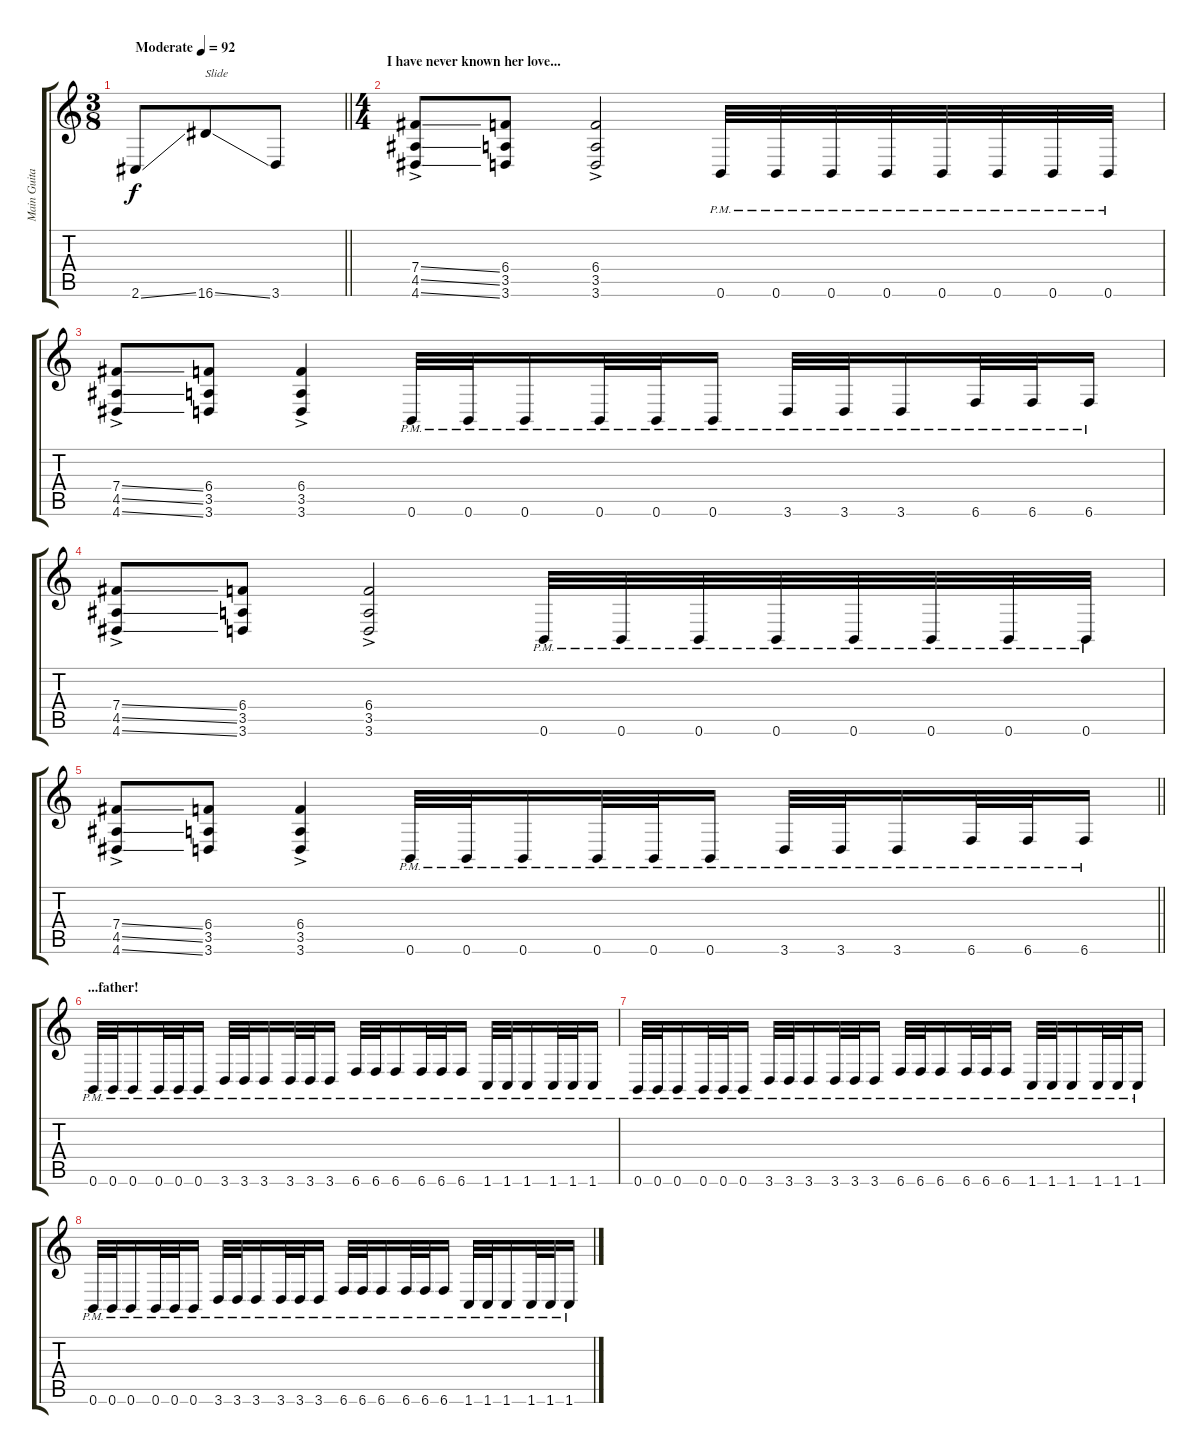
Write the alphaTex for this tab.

\track ("Main Guitar" "Main Guita") {instrument distortionguitar}
\staff {score tabs}
\tuning (Eb4 B3 Gb3 B2 Gb2 B1) {hide}
\ts (3 8)
\tempo (92 "Moderate")
\clef g2
\barLineRight lightlight
\ks c
2.6{ss}.8{dy f instrument distortionguitar} 16.6{ss}.8{txt "Slide"} 3.6.8 |
\ts (4 4)
\section ("" "I have never known her love...")
(7.4{ss} 4.5{ss} 4.6{ss ac}).8 (6.4 3.5 3.6).8 (6.4 3.5 3.6{ac}).2 0.6{pm}.32 0.6{pm}.32 0.6{pm}.32 0.6{pm}.32 0.6{pm}.32 0.6{pm}.32 0.6{pm}.32 0.6{pm}.32 |
(7.4{ss} 4.5{ss} 4.6{ss ac}).8 (6.4 3.5 3.6).8 (6.4 3.5 3.6{ac}).4 0.6{pm}.32 0.6{pm}.32 0.6{pm}.16 0.6{pm}.32 0.6{pm}.32 0.6{pm}.16 3.6{pm}.32 3.6{pm}.32 3.6{pm}.16 6.6{pm}.32 6.6{pm}.32 6.6{pm}.16 |
(7.4{ss} 4.5{ss} 4.6{ss ac}).8 (6.4 3.5 3.6).8 (6.4 3.5 3.6{ac}).2 0.6{pm}.32 0.6{pm}.32 0.6{pm}.32 0.6{pm}.32 0.6{pm}.32 0.6{pm}.32 0.6{pm}.32 0.6{pm}.32 |
\barLineRight lightlight
(7.4{ss} 4.5{ss} 4.6{ss ac}).8 (6.4 3.5 3.6).8 (6.4 3.5 3.6{ac}).4 0.6{pm}.32 0.6{pm}.32 0.6{pm}.16 0.6{pm}.32 0.6{pm}.32 0.6{pm}.16 3.6{pm}.32 3.6{pm}.32 3.6{pm}.16 6.6{pm}.32 6.6{pm}.32 6.6{pm}.16 |
\section ("" "...father!")
0.6{pm}.32 0.6{pm}.32 0.6{pm}.16 0.6{pm}.32 0.6{pm}.32 0.6{pm}.16 3.6{pm}.32 3.6{pm}.32 3.6{pm}.16 3.6{pm}.32 3.6{pm}.32 3.6{pm}.16 6.6{pm}.32 6.6{pm}.32 6.6{pm}.16 6.6{pm}.32 6.6{pm}.32 6.6{pm}.16 1.6{pm}.32 1.6{pm}.32 1.6{pm}.16 1.6{pm}.32 1.6{pm}.32 1.6{pm}.16 |
0.6{pm}.32 0.6{pm}.32 0.6{pm}.16 0.6{pm}.32 0.6{pm}.32 0.6{pm}.16 3.6{pm}.32 3.6{pm}.32 3.6{pm}.16 3.6{pm}.32 3.6{pm}.32 3.6{pm}.16 6.6{pm}.32 6.6{pm}.32 6.6{pm}.16 6.6{pm}.32 6.6{pm}.32 6.6{pm}.16 1.6{pm}.32 1.6{pm}.32 1.6{pm}.16 1.6{pm}.32 1.6{pm}.32 1.6{pm}.16 |
0.6{pm}.32 0.6{pm}.32 0.6{pm}.16 0.6{pm}.32 0.6{pm}.32 0.6{pm}.16 3.6{pm}.32 3.6{pm}.32 3.6{pm}.16 3.6{pm}.32 3.6{pm}.32 3.6{pm}.16 6.6{pm}.32 6.6{pm}.32 6.6{pm}.16 6.6{pm}.32 6.6{pm}.32 6.6{pm}.16 1.6{pm}.32 1.6{pm}.32 1.6{pm}.16 1.6{pm}.32 1.6{pm}.32 1.6{pm}.16
